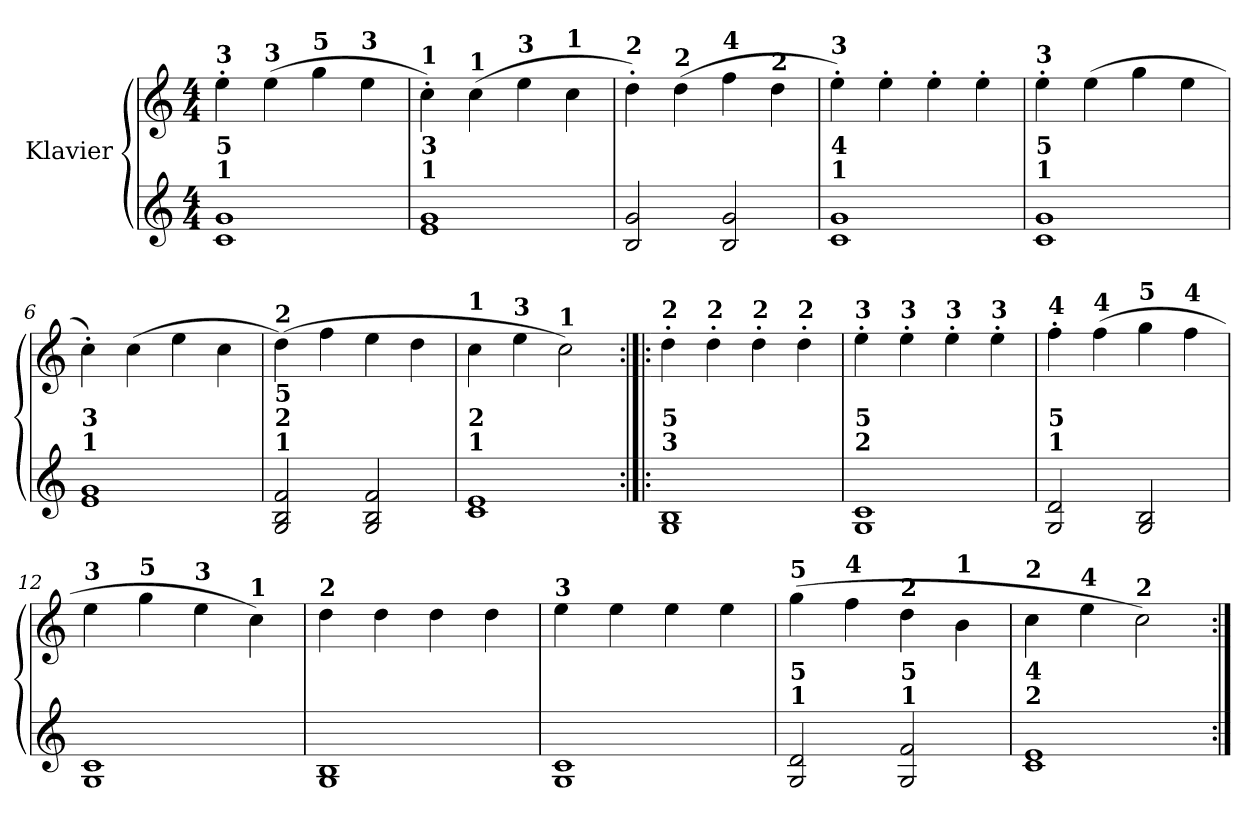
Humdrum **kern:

**kern	**kern
*part1	*part1
*staff2	*staff1
*I"Klavier	*
!!LO:PB:g=z
*clefG2	*clefG2
*k[]	*k[]
*C:	*C:
*M4/4	*M4/4
=1	=1
!	!LO:TX:a:B:t=3
!LO:TX:a:B:t=1	!
!LO:TX:B:t=5	!
1ci 1gi	4ee'i\
!	!LO:TX:a:B:t=3
.	(4eei\
!	!LO:TX:a:B:t=5
.	4ggi\
!	!LO:TX:a:B:t=3
.	4eei\
=2	=2
!	!LO:TX:a:B:t=1
!LO:TX:a:B:t=1	!
!LO:TX:B:t=3	!
1ei 1gi	4cc'i\)
!	!LO:TX:a:B:t=1
.	(4cci\
!	!LO:TX:a:B:t=3
.	4eei\
!	!LO:TX:a:B:t=1
.	4cci\
=3	=3
!	!LO:TX:a:B:t=2
2Bi/ 2gi	4dd'i\)
!	!LO:TX:a:B:t=2
.	(4ddi\
!	!LO:TX:a:B:t=4
2Bi/ 2gi	4ffi\
!	!LO:TX:a:B:t=2
.	4ddi\
=4	=4
!	!LO:TX:a:B:t=3
!LO:TX:a:B:t=1	!
!LO:TX:B:t=4	!
1ci 1gi	4ee'i\)
.	4ee'i\
.	4ee'i\
.	4ee'i\
=5	=5
!	!LO:TX:a:B:t=3
!LO:TX:a:B:t=1	!
!LO:TX:B:t=5	!
1ci 1gi	4ee'i\
.	(4eei\
.	4ggi\
.	4eei\
!!LO:LB:g=z
=6	=6
!LO:TX:a:B:t=1	!
!LO:TX:B:t=3	!
1ei 1gi	4cc'i\)
.	(4cci\
.	4eei\
.	4cci\
=7	=7
!	!LO:TX:a:B:t=2
!LO:TX:a:B:t=1	!
!LO:TX:B:t=2	!
!LO:TX:B:t=5	!
2Gi/ 2Bi 2fi	(4ddi\)
.	4ffi\
2Gi/ 2Bi 2fi	4eei\
.	4ddi\
=8	=8
!	!LO:TX:a:B:t=1
!LO:TX:a:B:t=1	!
!LO:TX:B:t=2	!
1ci 1ei	4cci\
!	!LO:TX:a:B:t=3
.	4eei\
!	!LO:TX:a:B:t=1
.	2cci\)
=9:|!|:	=9:|!|:
!	!LO:TX:a:B:t=2
!LO:TX:a:B:t=3	!
!LO:TX:B:t=5	!
1Gi 1Bi	4dd'i\
!	!LO:TX:a:B:t=2
.	4dd'i\
!	!LO:TX:a:B:t=2
.	4dd'i\
!	!LO:TX:a:B:t=2
.	4dd'i\
=10	=10
!	!LO:TX:a:B:t=3
!LO:TX:a:B:t=2	!
!LO:TX:B:t=5	!
1Gi 1ci	4ee'i\
!	!LO:TX:a:B:t=3
.	4ee'i\
!	!LO:TX:a:B:t=3
.	4ee'i\
!	!LO:TX:a:B:t=3
.	4ee'i\
!!LO:LB:g=z
=11	=11
!	!LO:TX:a:B:t=4
!LO:TX:a:B:t=1	!
!LO:TX:B:t=5	!
2Gi/ 2di	4ff'i\
!	!LO:TX:a:B:t=4
.	(4ffi\
!	!LO:TX:a:B:t=5
2Gi/ 2Bi	4ggi\
!	!LO:TX:a:B:t=4
.	4ffi\
=12	=12
!	!LO:TX:a:B:t=3
1Gi 1ci	4eei\
!	!LO:TX:a:B:t=5
.	4ggi\
!	!LO:TX:a:B:t=3
.	4eei\
!	!LO:TX:a:B:t=1
.	4cci\)
=13	=13
!	!LO:TX:a:B:t=2
1Gi 1Bi	4ddi\
.	4ddi\
.	4ddi\
.	4ddi\
!!LO:LB:g=z
=14	=14
!	!LO:TX:a:B:t=3
1Gi 1ci	4eei\
.	4eei\
.	4eei\
.	4eei\
=15	=15
!	!LO:TX:a:B:t=5
!LO:TX:a:B:t=1	!
!LO:TX:B:t=5	!
2Gi/ 2di	(4ggi\
!	!LO:TX:a:B:t=4
.	4ffi\
!	!LO:TX:a:B:t=2
!LO:TX:a:B:t=1	!
!LO:TX:B:t=5	!
2Gi/ 2fi	4ddi\
!	!LO:TX:a:B:t=1
.	4bi\
=16	=16
!	!LO:TX:a:B:t=2
!LO:TX:a:B:t=2	!
!LO:TX:B:t=4	!
1ci 1ei	4cci\
!	!LO:TX:a:B:t=4
.	4eei\
!	!LO:TX:a:B:t=2
.	2cci\)
=:|!	=:|!
*-	*-
